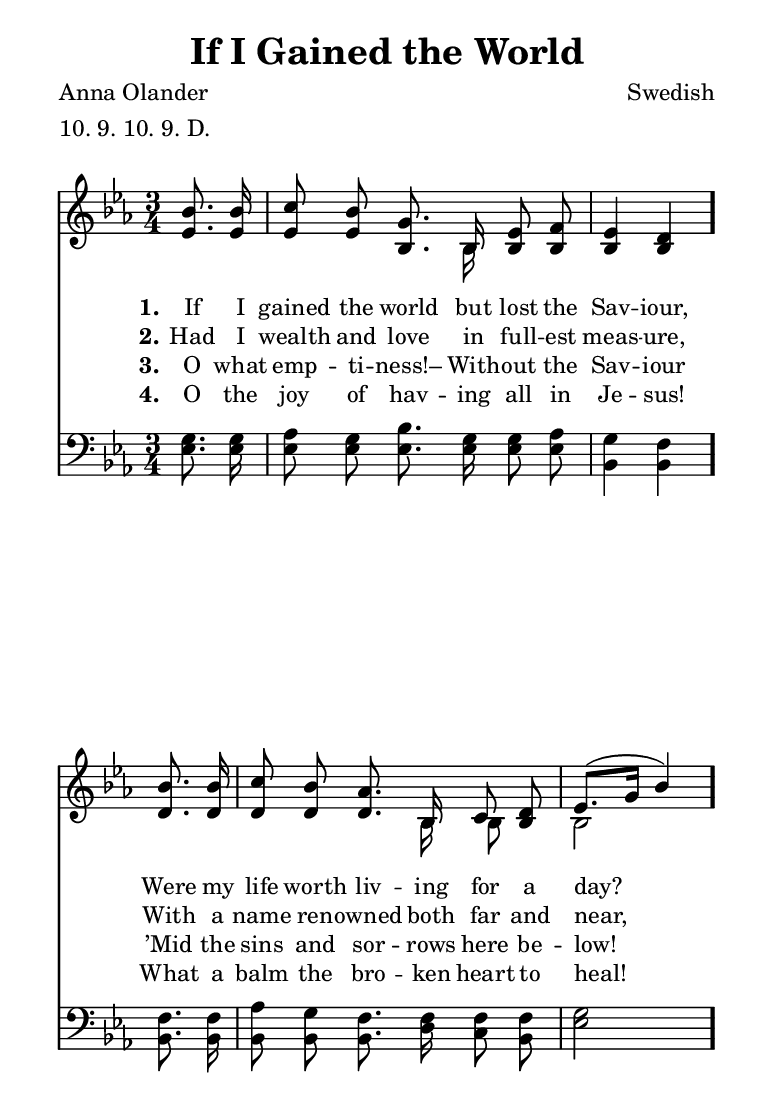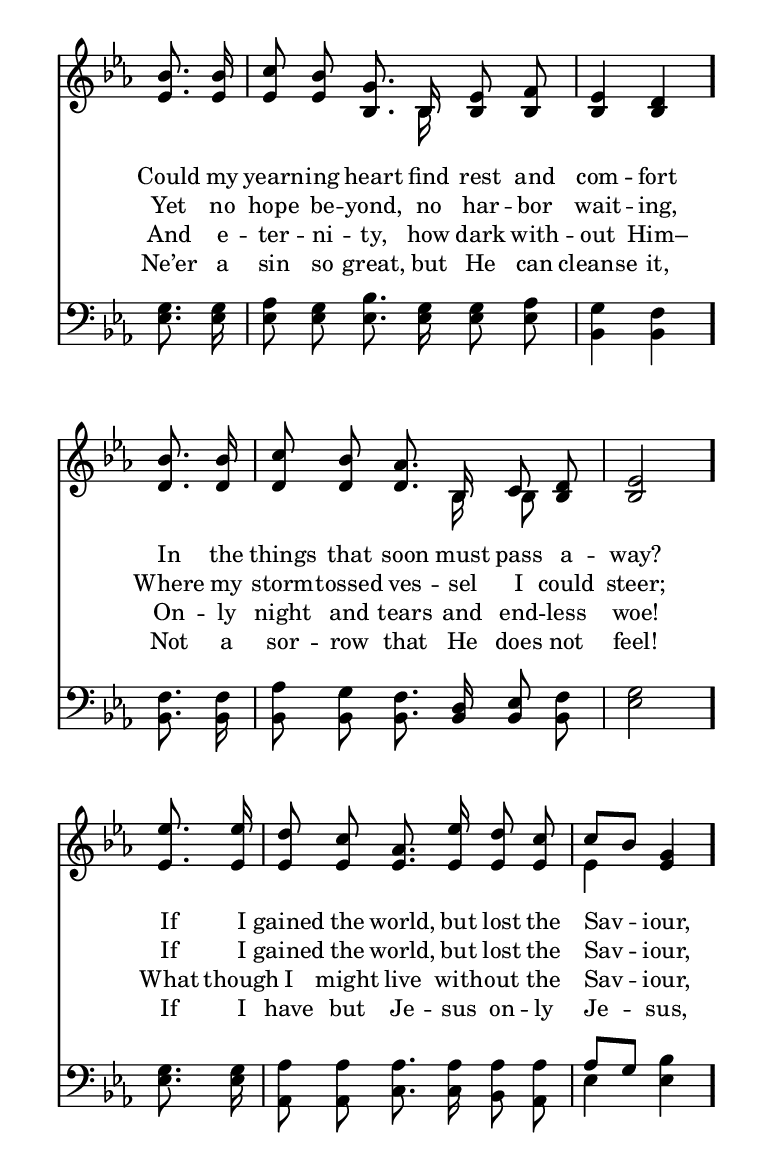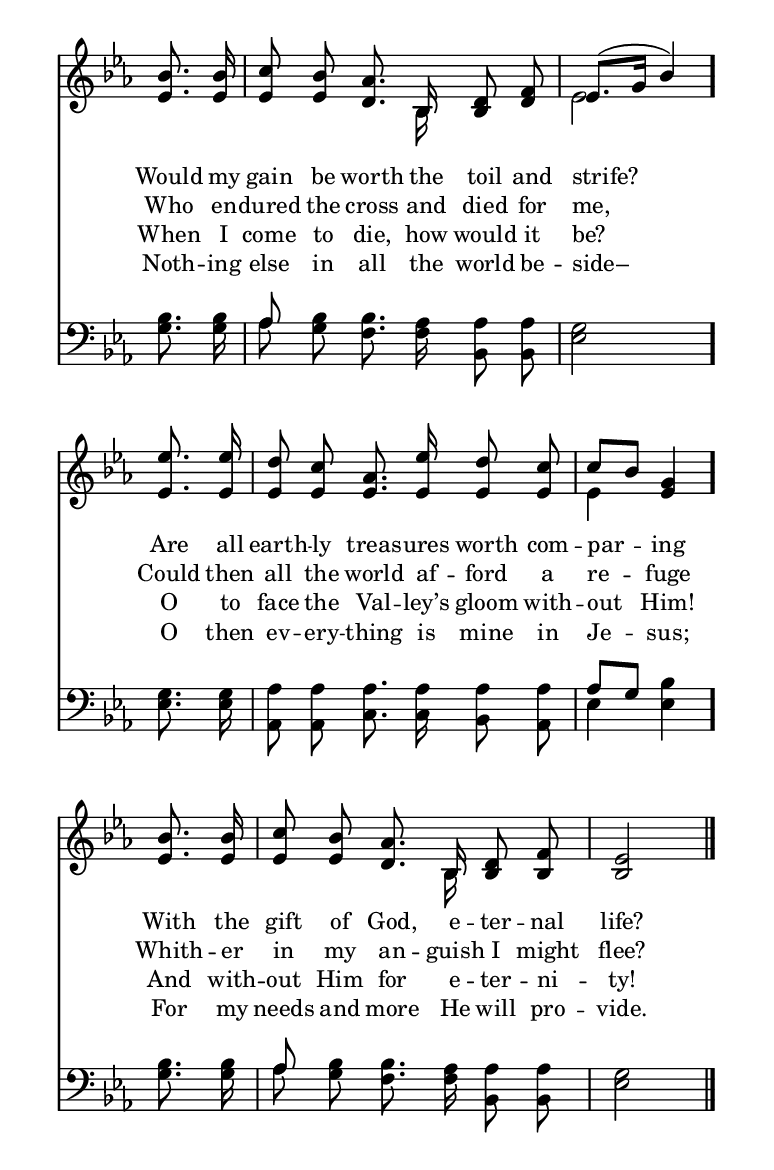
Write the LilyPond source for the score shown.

\include "common/global.ily"
\paper {
  \include "common/paper.ily"
  %ragged-bottom = ##t
  ragged-last-bottom = ##t
  %systems-per-page = ##f
  page-count = #(cond (is-eogsized 2) (#t #f))
  system-count = #(cond (is-eogsized 6) (#t #f))
}

\header{
  hymnnumber = "96"
  title = "If I Gained the World"
  tunename = ""
  meter = "10. 9. 10. 9. D."
  poet = "Anna Olander"
  composer = "Swedish"
  %copyright = ""
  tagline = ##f
}

% for fermata in MIDI
ta = { \tempo 4=70 }
tb = { \tempo 4=35 }

patternAA = { c8. c16 | c8 c8 c8. c16 c8 c8 | c4 c4 }
patternAB = { c8. c16 | c8 c8 c8. c16 c8 c8 | c8.([ c16] c4) }
patternAC = { c8. c16 | c8 c8 c8. c16 c8 c8 | c2}
patternAD = { c8. c16 | c8 c8 c8. c16 c8 c8 | c8[ c8] c4 }

global = {
  \include "common/overrides.ily"
  \override Staff.TimeSignature.style = #'numbered
  \time 3/4
  \override Score.MetronomeMark.transparent = ##t % hide all fermata changes too
  \ta
  \key ees \major
  \partial 4
  \autoBeamOff
}

notesSoprano = {
\global
\relative c'' {

  \changePitch \patternAA { bes bes | c bes g bes, ees f | ees d }
  \changePitch \patternAB { bes' bes | c bes aes bes, c d | ees g bes }
  \changePitch \patternAA { bes bes | c bes g bes, ees f | ees d }
  \changePitch \patternAC { bes' bes | c bes aes bes, c d | ees }

  \changePitch \patternAD { ees' ees | d c aes ees' d c | c bes g }
  \changePitch \patternAB { bes bes | c bes aes bes, d f | ees g bes }
  \changePitch \patternAD { ees ees | d c aes ees' d c | c bes g }
  \changePitch \patternAC { bes bes | c bes aes bes, d f | ees }

  \bar "|."

}
}

notesAlto = {
\global
\relative e' {

  \changePitch \patternAA { ees ees | ees ees bes bes bes bes | bes bes }
  \changePitch \patternAC { d d | d d d bes bes bes | bes }
  \changePitch \patternAA { ees ees | ees ees bes bes bes bes | bes bes }
  \changePitch \patternAC { d d | d d d bes bes bes | bes }

  \changePitch \patternAA { ees ees | ees ees ees ees ees ees | ees ees }
  \changePitch \patternAC { ees ees | ees ees d bes bes d | ees }
  \changePitch \patternAA { ees ees | ees ees ees ees ees ees | ees ees }
  \changePitch \patternAC { ees ees | ees ees d bes bes bes | bes }

}
}

notesTenor = {
\global
\relative a {

  \changePitch \patternAA { g g | aes g bes g g aes | g f }
  \changePitch \patternAC { f f | aes g f f f f | g }
  \changePitch \patternAA { g g | aes g bes g g aes | g f }
  \changePitch \patternAC { f f | aes g f d ees f | g }

  \changePitch \patternAD { g g | aes aes aes aes aes aes | aes g bes }
  \changePitch \patternAC { bes bes | aes bes bes aes aes aes | g }
  \changePitch \patternAD { g g | aes aes aes aes aes aes | aes g bes }
  \changePitch \patternAC { bes bes | aes bes bes aes aes aes | g }

}
}

notesBass = {
\global
\relative f {

  \changePitch \patternAA { ees ees | ees ees ees ees ees ees | bes bes }
  \changePitch \patternAC { bes bes bes bes bes d c bes  | ees }
  \changePitch \patternAA { ees ees | ees ees ees ees ees ees | bes bes }
  \changePitch \patternAC { bes bes | bes bes bes bes bes bes | ees }

  \changePitch \patternAA { ees ees | aes, aes c c bes aes | ees' ees }
  \changePitch \patternAC { g g | aes g f f bes, bes | ees }
  \changePitch \patternAA { ees ees | aes, aes c c bes aes | ees' ees }
  \changePitch \patternAC { g g | aes g f f bes, bes | ees }

}
}

wordsA = \lyricmode {
\set stanza = "1."

If I gained the world but lost the Sav -- iour, \bar "."
Were my life worth liv -- ing for a day? \bar "."
Could my yearn -- ing heart find rest and com -- fort \bar "."
In the things that soon must pass a -- way? \bar "."
If I gained the world, but lost the Sav -- iour, \bar "."
Would my gain be worth the toil and strife? \bar "."
Are all earth -- ly treas -- ures worth com -- par -- ing \bar "."
With the gift of God, e -- ter -- nal life? \bar "."

}

wordsB = \lyricmode {
\set stanza = "2."

Had I wealth and love in full -- est meas -- ure,
With a name ren -- owned both far and near,
Yet no hope be -- yond, no har -- bor wait -- ing,
Where my storm -- tossed ves -- sel I could steer;
If I gained the world, but lost the Sav -- iour,
Who en -- dured the cross and died for me,
Could then all the world af -- ford a re -- fuge
Whith -- er in my an -- guish I might flee?

}

wordsC = \lyricmode {
\set stanza = "3."

O what emp -- ti -- ness!– With -- out the Sav -- iour
’Mid the sins and sor -- rows here be -- low!
And e -- ter -- ni -- ty, how dark with -- out Him–
On -- ly night and tears and end -- less woe!
What though I might live with -- out the Sav -- iour,
When I come to die, how would it be?
O to face the Val -- ley’s gloom with -- out Him!
And with -- out Him for e -- ter -- ni -- ty!

}

wordsD = \lyricmode {
\set stanza = "4."

O the joy of hav -- ing all in Je -- sus!
What a balm the bro -- ken heart to heal!
Ne’er a sin so great, but He can cleanse it,
Not a sor -- row that He does not feel!
If I have but Je -- sus on -- ly Je -- sus,
Noth -- ing else in all the world be -- side–
O then ev -- ery -- thing is mine in Je -- sus;
For my needs and more He will pro -- vide.

}

\score {
  \context ChoirStaff <<
    \context Staff = upper <<
      \set ChoirStaff.systemStartDelimiter = #'SystemStartBar
      \partcombine #'(2 . 9) \notesSoprano \notesAlto
      \context NullVoice = sopranos { \voiceOne << \notesSoprano >> }
      \context NullVoice = altos { \voiceTwo << \notesAlto >> }
      \context Lyrics = one   \lyricsto sopranos \wordsA
      \context Lyrics = two   \lyricsto sopranos \wordsB
      \context Lyrics = three \lyricsto sopranos \wordsC
      \context Lyrics = four  \lyricsto sopranos \wordsD
    >>
    \context Staff = men <<
      \clef bass
      \partcombine #'(2 . 9) \notesTenor \notesBass
      \context NullVoice = tenors { \voiceOne << \notesTenor >> }
      \context NullVoice = basses { \voiceTwo << \notesBass >> }
    >>
  >>
  \layout {
    \include "common/layout.ily"
  }
  \midi{
    \include "common/midi.ily"
  }
}

\version "2.19.49"  % necessary for upgrading to future LilyPond versions.

% vi:set et ts=2 sw=2 ai nocindent syntax=lilypond:
